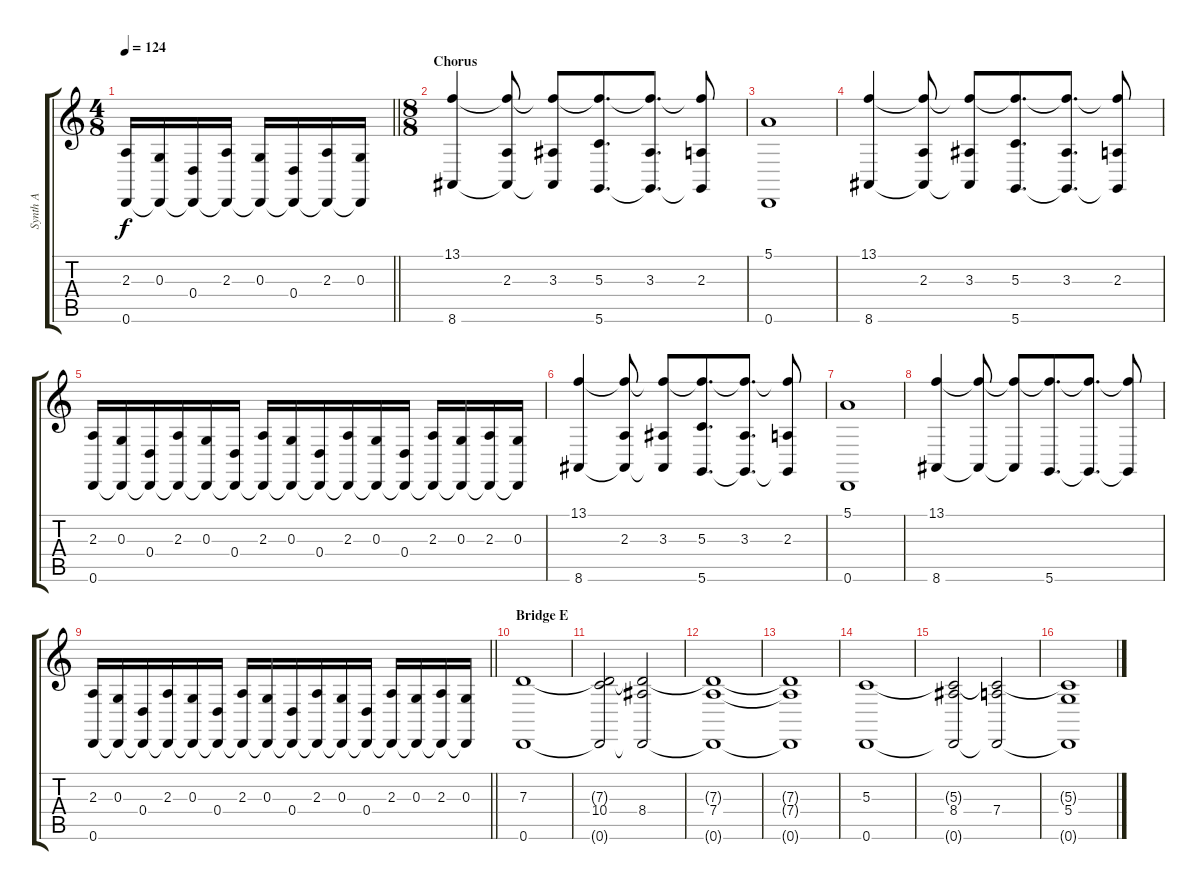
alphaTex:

\track ("Synth A" "Synth A") {instrument lead2sawtooth}
\staff {score tabs}
\tuning (E4 B3 G3 D3 A2 D2) {hide}
\ts (4 8)
\tempo 124
\clef g2
\barLineRight lightlight
\ks c
(2.3 0.6).16{dy f} (0.3 0.6{t}).16 (0.4 0.6{t}).16 (2.3 0.6{t}).16 (0.3 0.6{t}).16 (0.4 0.6{t}).16 (2.3 0.6{t}).16 (0.3 0.6{t}).16 |
\ts (8 8)
\section ("" "Chorus")
(13.1 8.6).4 (13.1{t} 2.3 8.6{t}).8 (13.1{t} 3.3 8.6{t}).8 (13.1{t} 5.3 5.6).8{d} (13.1{t} 3.3 5.6{t}).8{d} (13.1{t} 2.3 5.6{t}).8 |
(5.1 0.6).1 |
(13.1 8.6).4 (13.1{t} 2.3 8.6{t}).8 (13.1{t} 3.3 8.6{t}).8 (13.1{t} 5.3 5.6).8{d} (13.1{t} 3.3 5.6{t}).8{d} (13.1{t} 2.3 5.6{t}).8 |
(2.3 0.6).16 (0.3 0.6{t}).16 (0.4 0.6{t}).16 (2.3 0.6{t}).16 (0.3 0.6{t}).16 (0.4 0.6{t}).16 (2.3 0.6{t}).16 (0.3 0.6{t}).16 (0.4 0.6{t}).16 (2.3 0.6{t}).16 (0.3 0.6{t}).16 (0.4 0.6{t}).16 (2.3 0.6{t}).16 (0.3 0.6{t}).16 (2.3 0.6{t}).16 (0.3 0.6{t}).16 |
(13.1 8.6).4 (13.1{t} 2.3 8.6{t}).8 (13.1{t} 3.3 8.6{t}).8 (13.1{t} 5.3 5.6).8{d} (13.1{t} 3.3 5.6{t}).8{d} (13.1{t} 2.3 5.6{t}).8 |
(5.1 0.6).1 |
(13.1 8.6).4 (13.1{t} 8.6{t}).8 (13.1{t} 8.6{t}).8 (13.1{t} 5.6).8{d} (13.1{t} 5.6{t}).8{d} (13.1{t} 5.6{t}).8 |
\barLineRight lightlight
(2.3 0.6).16 (0.3 0.6{t}).16 (0.4 0.6{t}).16 (2.3 0.6{t}).16 (0.3 0.6{t}).16 (0.4 0.6{t}).16 (2.3 0.6{t}).16 (0.3 0.6{t}).16 (0.4 0.6{t}).16 (2.3 0.6{t}).16 (0.3 0.6{t}).16 (0.4 0.6{t}).16 (2.3 0.6{t}).16 (0.3 0.6{t}).16 (2.3 0.6{t}).16 (0.3 0.6{t}).16 |
\section ("" "Bridge E")
(7.3 0.6).1 |
(7.3{t} 10.4 0.6{t}).2 (7.3{t} 8.4 0.6{t}).2 |
(7.3{t} 7.4 0.6{t}).1 |
(7.3{t} 7.4{t} 0.6{t}).1 |
(5.3 0.6).1 |
(5.3{t} 8.4 0.6{t}).2 (5.3{t} 7.4 0.6{t}).2 |
(5.3{t} 5.4 0.6{t}).1
